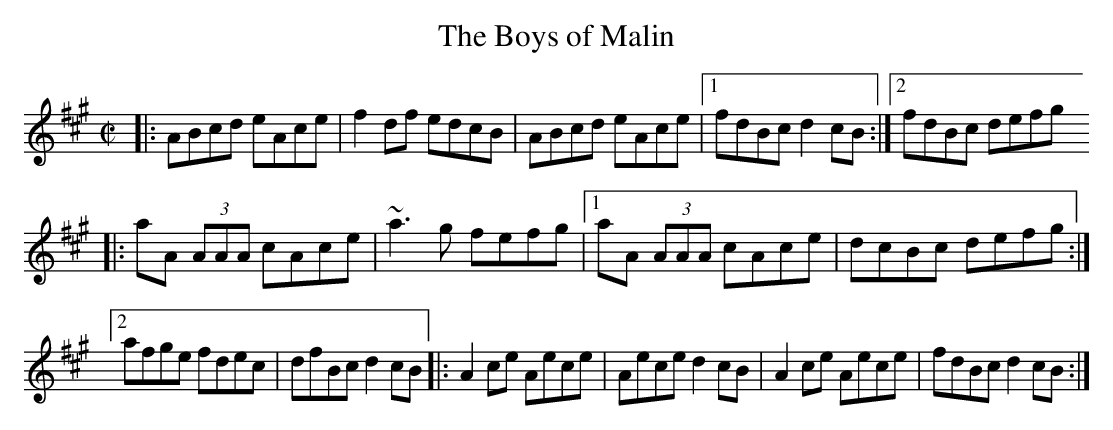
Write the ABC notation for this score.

X:1
T:Boys of Malin, The
M:C|
K:A
|:ABcd eAce | f2df edcB | ABcd eAce |1 fdBc d2cB :|2 fdBc defg
|:aA (3AAA cAce | ~a3g fefg |1 aA (3AAA cAce | dcBc defg :|2
afge fdec|dfBc d2cB |:A2ce Aece | Aece d2cB | A2ce Aece | fdBc d2cB:|
